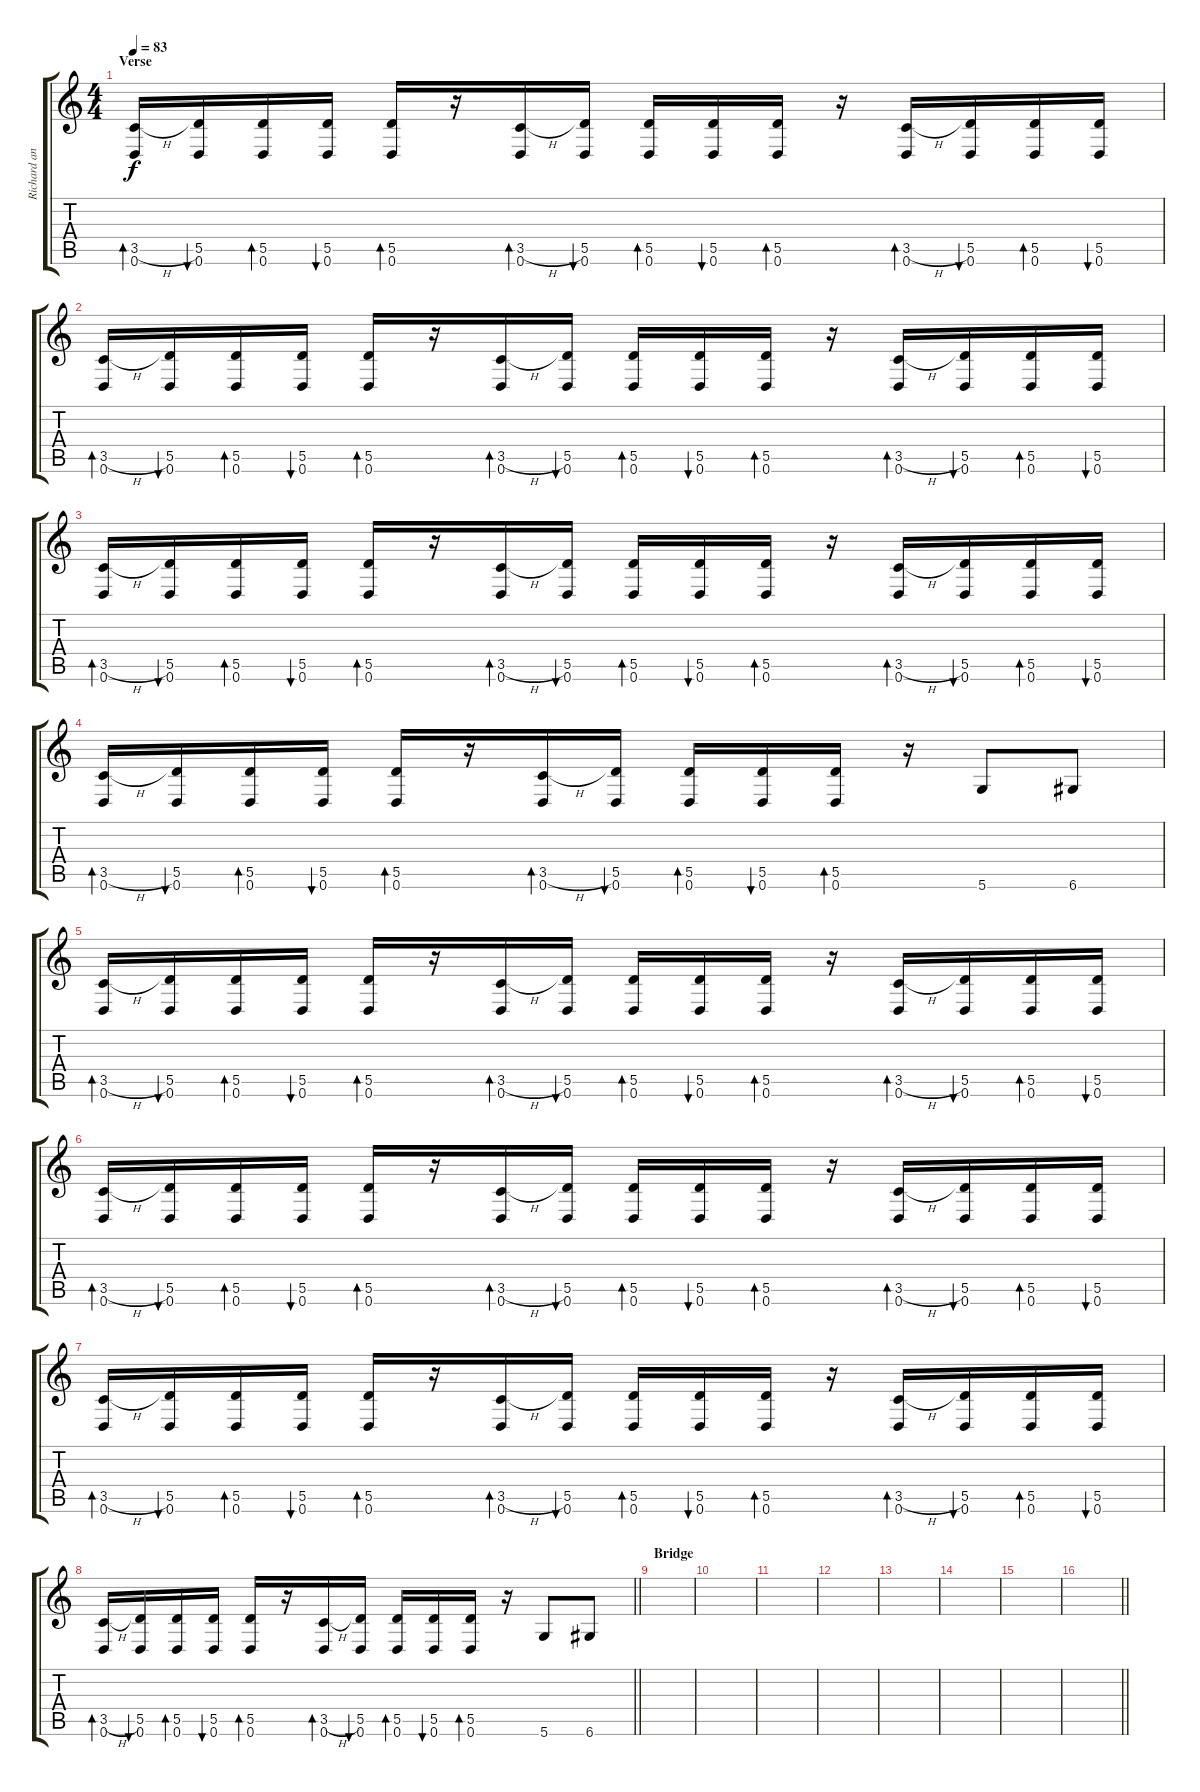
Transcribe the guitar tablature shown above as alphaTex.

\track ("Richard and Paul" "Richard an") {instrument acousticguitarsteel}
\staff {score tabs}
\tuning (E4 B3 G3 D3 A2 D2) {hide}
\ts (4 4)
\section ("" "Verse")
\tempo 83
\clef g2
\ks c
(3.5{h} 0.6).16{bd 60 dy f} (5.5 0.6).16{bu 60} (5.5 0.6).16{bd 60} (5.5 0.6).16{bu 60} (5.5 0.6).16{bd 60} r.16 (3.5{h} 0.6).16{bd 60} (5.5 0.6).16{bu 60} (5.5 0.6).16{bd 60} (5.5 0.6).16{bu 60} (5.5 0.6).16{bd 60} r.16 (3.5{h} 0.6).16{bd 60} (5.5 0.6).16{bu 60} (5.5 0.6).16{bd 60} (5.5 0.6).16{bu 60} |
(3.5{h} 0.6).16{bd 60} (5.5 0.6).16{bu 60} (5.5 0.6).16{bd 60} (5.5 0.6).16{bu 60} (5.5 0.6).16{bd 60} r.16 (3.5{h} 0.6).16{bd 60} (5.5 0.6).16{bu 60} (5.5 0.6).16{bd 60} (5.5 0.6).16{bu 60} (5.5 0.6).16{bd 60} r.16 (3.5{h} 0.6).16{bd 60} (5.5 0.6).16{bu 60} (5.5 0.6).16{bd 60} (5.5 0.6).16{bu 60} |
(3.5{h} 0.6).16{bd 60} (5.5 0.6).16{bu 60} (5.5 0.6).16{bd 60} (5.5 0.6).16{bu 60} (5.5 0.6).16{bd 60} r.16 (3.5{h} 0.6).16{bd 60} (5.5 0.6).16{bu 60} (5.5 0.6).16{bd 60} (5.5 0.6).16{bu 60} (5.5 0.6).16{bd 60} r.16 (3.5{h} 0.6).16{bd 60} (5.5 0.6).16{bu 60} (5.5 0.6).16{bd 60} (5.5 0.6).16{bu 60} |
(3.5{h} 0.6).16{bd 60} (5.5 0.6).16{bu 60} (5.5 0.6).16{bd 60} (5.5 0.6).16{bu 60} (5.5 0.6).16{bd 60} r.16 (3.5{h} 0.6).16{bd 60} (5.5 0.6).16{bu 60} (5.5 0.6).16{bd 60} (5.5 0.6).16{bu 60} (5.5 0.6).16{bd 60} r.16 5.6.8 6.6.8 |
(3.5{h} 0.6).16{bd 60} (5.5 0.6).16{bu 60} (5.5 0.6).16{bd 60} (5.5 0.6).16{bu 60} (5.5 0.6).16{bd 60} r.16 (3.5{h} 0.6).16{bd 60} (5.5 0.6).16{bu 60} (5.5 0.6).16{bd 60} (5.5 0.6).16{bu 60} (5.5 0.6).16{bd 60} r.16 (3.5{h} 0.6).16{bd 60} (5.5 0.6).16{bu 60} (5.5 0.6).16{bd 60} (5.5 0.6).16{bu 60} |
(3.5{h} 0.6).16{bd 60} (5.5 0.6).16{bu 60} (5.5 0.6).16{bd 60} (5.5 0.6).16{bu 60} (5.5 0.6).16{bd 60} r.16 (3.5{h} 0.6).16{bd 60} (5.5 0.6).16{bu 60} (5.5 0.6).16{bd 60} (5.5 0.6).16{bu 60} (5.5 0.6).16{bd 60} r.16 (3.5{h} 0.6).16{bd 60} (5.5 0.6).16{bu 60} (5.5 0.6).16{bd 60} (5.5 0.6).16{bu 60} |
(3.5{h} 0.6).16{bd 60} (5.5 0.6).16{bu 60} (5.5 0.6).16{bd 60} (5.5 0.6).16{bu 60} (5.5 0.6).16{bd 60} r.16 (3.5{h} 0.6).16{bd 60} (5.5 0.6).16{bu 60} (5.5 0.6).16{bd 60} (5.5 0.6).16{bu 60} (5.5 0.6).16{bd 60} r.16 (3.5{h} 0.6).16{bd 60} (5.5 0.6).16{bu 60} (5.5 0.6).16{bd 60} (5.5 0.6).16{bu 60} |
\barLineRight lightlight
(3.5{h} 0.6).16{bd 60} (5.5 0.6).16{bu 60} (5.5 0.6).16{bd 60} (5.5 0.6).16{bu 60} (5.5 0.6).16{bd 60} r.16 (3.5{h} 0.6).16{bd 60} (5.5 0.6).16{bu 60} (5.5 0.6).16{bd 60} (5.5 0.6).16{bu 60} (5.5 0.6).16{bd 60} r.16 5.6.8 6.6.8 |
\section ("" "Bridge")
|
|
|
|
|
|
|
\barLineRight lightlight
